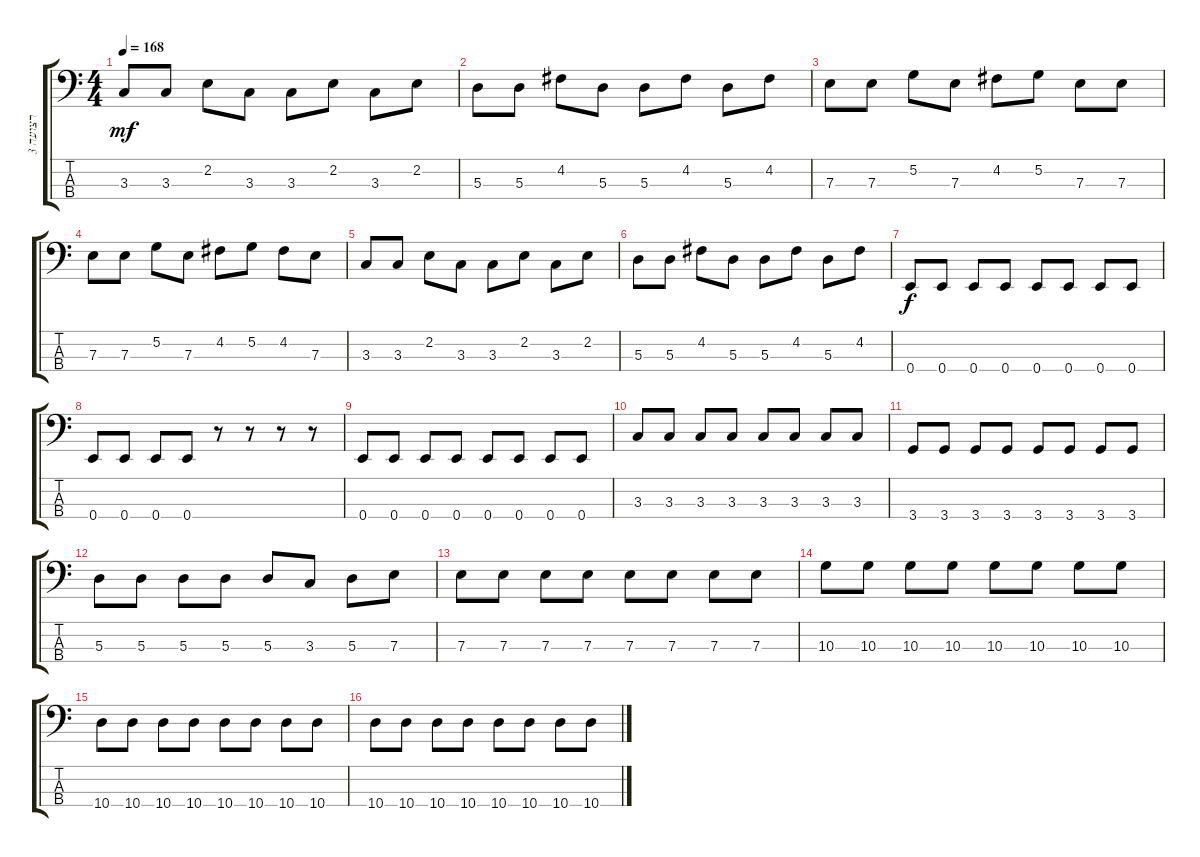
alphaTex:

\track ("רצועה 3" "רצועה 3") {instrument electricbassfinger}
\staff {score tabs}
\tuning (G2 D2 A1 E1) {hide}
\ts (4 4)
\tempo 168
\clef f4
\ks c
3.3.8{dy mf} 3.3.8 2.2.8 3.3.8 3.3.8 2.2.8 3.3.8 2.2.8 |
5.3.8 5.3.8 4.2.8 5.3.8 5.3.8 4.2.8 5.3.8 4.2.8 |
7.3.8 7.3.8 5.2.8 7.3.8 4.2.8 5.2.8 7.3.8 7.3.8 |
7.3.8 7.3.8 5.2.8 7.3.8 4.2.8 5.2.8 4.2.8 7.3.8 |
3.3.8 3.3.8 2.2.8 3.3.8 3.3.8 2.2.8 3.3.8 2.2.8 |
5.3.8 5.3.8 4.2.8 5.3.8 5.3.8 4.2.8 5.3.8 4.2.8 |
0.4.8{dy f} 0.4.8 0.4.8 0.4.8 0.4.8 0.4.8 0.4.8 0.4.8 |
0.4.8 0.4.8 0.4.8 0.4.8 r.8 r.8 r.8 r.8 |
0.4.8 0.4.8 0.4.8 0.4.8 0.4.8 0.4.8 0.4.8 0.4.8 |
3.3.8 3.3.8 3.3.8 3.3.8 3.3.8 3.3.8 3.3.8 3.3.8 |
3.4.8 3.4.8 3.4.8 3.4.8 3.4.8 3.4.8 3.4.8 3.4.8 |
5.3.8 5.3.8 5.3.8 5.3.8 5.3.8 3.3.8 5.3.8 7.3.8 |
7.3.8 7.3.8 7.3.8 7.3.8 7.3.8 7.3.8 7.3.8 7.3.8 |
10.3.8 10.3.8 10.3.8 10.3.8 10.3.8 10.3.8 10.3.8 10.3.8 |
10.4.8 10.4.8 10.4.8 10.4.8 10.4.8 10.4.8 10.4.8 10.4.8 |
10.4.8 10.4.8 10.4.8 10.4.8 10.4.8 10.4.8 10.4.8 10.4.8
